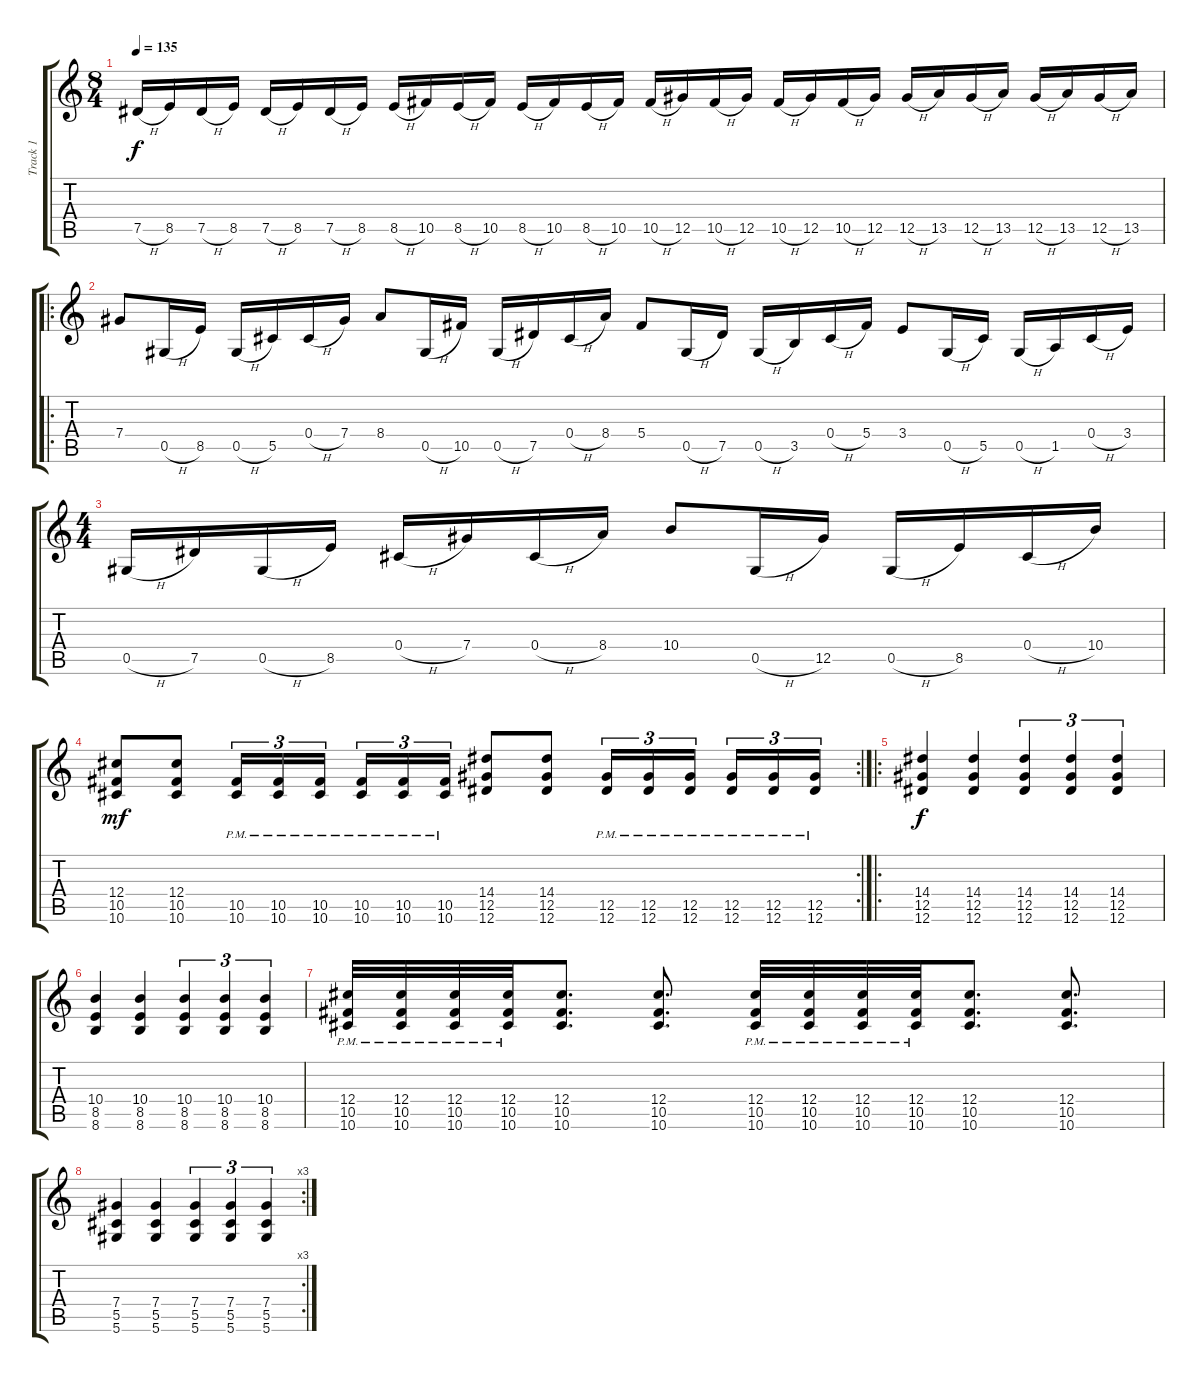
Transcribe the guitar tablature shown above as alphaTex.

\track ("Track 1" "Track 1") {instrument distortionguitar}
\staff {score tabs}
\tuning (Eb4 Bb3 Gb3 Db3 Ab2 Eb2) {hide}
\ts (8 4)
\tempo 135
\clef g2
\ks c
7.5{h}.16{dy f} 8.5.16 7.5{h}.16 8.5.16 7.5{h}.16 8.5.16 7.5{h}.16 8.5.16 8.5{h}.16 10.5.16 8.5{h}.16 10.5.16 8.5{h}.16 10.5.16 8.5{h}.16 10.5.16 10.5{h}.16 12.5.16 10.5{h}.16 12.5.16 10.5{h}.16 12.5.16 10.5{h}.16 12.5.16 12.5{h}.16 13.5.16 12.5{h}.16 13.5.16 12.5{h}.16 13.5.16 12.5{h}.16 13.5.16 |
\ro
7.4.8 0.5{h}.16 8.5.16 0.5{h}.16 5.5.16 0.4{h}.16 7.4.16 8.4.8 0.5{h}.16 10.5.16 0.5{h}.16 7.5.16 0.4{h}.16 8.4.16 5.4.8 0.5{h}.16 7.5.16 0.5{h}.16 3.5.16 0.4{h}.16 5.4.16 3.4.8 0.5{h}.16 5.5.16 0.5{h}.16 1.5.16 0.4{h}.16 3.4.16 |
\ts (4 4)
0.5{h}.16 7.5.16 0.5{h}.16 8.5.16 0.4{h}.16 7.4.16 0.4{h}.16 8.4.16 10.4.8 0.5{h}.16 12.5.16 0.5{h}.16 8.5.16 0.4{h}.16 10.4.16 |
\rc 2
(12.4 10.5 10.6).8{dy mf} (12.4 10.5 10.6).8 (10.5 10.6{pm}).16{tu (3 2)} (10.5 10.6{pm}).16{tu (3 2)} (10.5 10.6{pm}).16{tu (3 2) beam splitsecondary} (10.5 10.6{pm}).16{tu (3 2)} (10.5 10.6{pm}).16{tu (3 2)} (10.5 10.6{pm}).16{tu (3 2)} (14.4 12.5 12.6).8 (14.4 12.5 12.6).8 (12.5 12.6{pm}).16{tu (3 2)} (12.5 12.6{pm}).16{tu (3 2)} (12.5 12.6{pm}).16{tu (3 2) beam splitsecondary} (12.5 12.6{pm}).16{tu (3 2)} (12.5 12.6{pm}).16{tu (3 2)} (12.5 12.6{pm}).16{tu (3 2)} |
\ro
(14.4 12.5 12.6).4{dy f} (14.4 12.5 12.6).4 (14.4 12.5 12.6).4{tu (3 2)} (14.4 12.5 12.6).4{tu (3 2)} (14.4 12.5 12.6).4{tu (3 2)} |
(10.4 8.5 8.6).4 (10.4 8.5 8.6).4 (10.4 8.5 8.6).4{tu (3 2)} (10.4 8.5 8.6).4{tu (3 2)} (10.4 8.5 8.6).4{tu (3 2)} |
(12.4{pm} 10.5{pm} 10.6{pm}).32 (12.4{pm} 10.5{pm} 10.6{pm}).32 (12.4{pm} 10.5{pm} 10.6{pm}).32 (12.4{pm} 10.5{pm} 10.6{pm}).32 (12.4 10.5 10.6).8{d} (12.4 10.5 10.6).8{d} (12.4{pm} 10.5{pm} 10.6{pm}).32 (12.4{pm} 10.5{pm} 10.6{pm}).32 (12.4{pm} 10.5{pm} 10.6{pm}).32 (12.4{pm} 10.5{pm} 10.6{pm}).32 (12.4 10.5 10.6).8{d} (12.4 10.5 10.6).8{d} |
\rc 3
(7.4 5.5 5.6).4 (7.4 5.5 5.6).4 (7.4 5.5 5.6).4{tu (3 2)} (7.4 5.5 5.6).4{tu (3 2)} (7.4 5.5 5.6).4{tu (3 2)}
